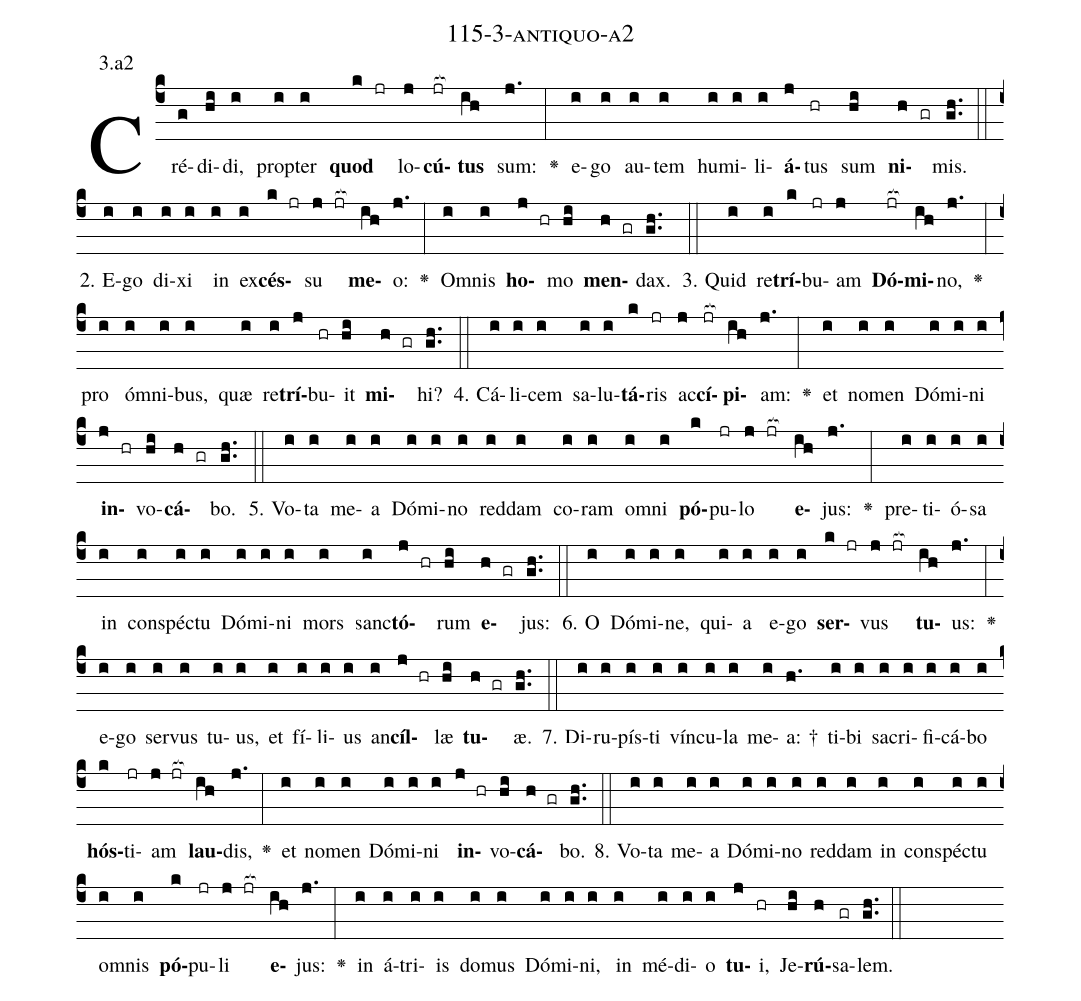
name: 115-3-antiquo-a2;
annotation: 3.a2;
%%
(c4)Cré(g)di(hi)di,(i) prop(i)ter(i) <b>quod</b>(k jr) lo(j)<b>cú</b>(jr[ocb:1{])<b>tus</b>(ih[ocb:0}]) sum:(j.) <v>\greheightstar</v>(:) e(i)go(i) au(i)tem(i) hu(i)mi(i)li(i)<b>á</b>(j)tus(hr) sum(hi) <b>ni</b>(h gr)mis.(gh..) (::)
2. E(i)go(i) di(i)xi(i) in(i) ex(i)<b>cés</b>(k jr)su(j jr[ocb:1{]) <b>me</b>(ih[ocb:0}])o:(j.) <v>\greheightstar</v>(:) Om(i)nis(i) <b>ho</b>(j hr)mo(hi) <b>men</b>(h gr)dax.(gh..) (::)
3. Quid(i) re(i)<b>trí</b>(k)bu(jr)am(j) <b>Dó</b>(jr[ocb:1{])<b>mi</b>(ih[ocb:0}])no,(j.) <v>\greheightstar</v>(:) pro(i) óm(i)ni(i)bus,(i) quæ(i) re(i)<b>trí</b>(j)bu(hr)it(hi) <b>mi</b>(h gr)hi?(gh..) (::)
4. Cá(i)li(i)cem(i) sa(i)lu(i)<b>tá</b>(k)ris(jr) ac(j)<b>cí</b>(jr[ocb:1{])<b>pi</b>(ih[ocb:0}])am:(j.) <v>\greheightstar</v>(:) et(i) no(i)men(i) Dó(i)mi(i)ni(i) <b>in</b>(j hr)vo(hi)<b>cá</b>(h gr)bo.(gh..) (::)
5. Vo(i)ta(i) me(i)a(i) Dó(i)mi(i)no(i) red(i)dam(i) co(i)ram(i) om(i)ni(i) <b>pó</b>(k)pu(jr)lo(j jr[ocb:1{]) <b>e</b>(ih[ocb:0}])jus:(j.) <v>\greheightstar</v>(:) pre(i)ti(i)ó(i)sa(i) in(i) con(i)spéc(i)tu(i) Dó(i)mi(i)ni(i) mors(i) sanc(i)<b>tó</b>(j hr)rum(hi) <b>e</b>(h gr)jus:(gh..) (::)
6. O(i) Dó(i)mi(i)ne,(i) qui(i)a(i) e(i)go(i) <b>ser</b>(k jr)vus(j jr[ocb:1{]) <b>tu</b>(ih[ocb:0}])us:(j.) <v>\greheightstar</v>(:) e(i)go(i) ser(i)vus(i) tu(i)us,(i) et(i) fí(i)li(i)us(i) an(i)<b>cíl</b>(j hr)læ(hi) <b>tu</b>(h gr)æ.(gh..) (::)
7. Di(i)ru(i)pís(i)ti(i) vín(i)cu(i)la(i) me(i)a: †(h.) ti(i)bi(i) sa(i)cri(i)fi(i)cá(i)bo(i) <b>hós</b>(k)ti(jr)am(j jr[ocb:1{]) <b>lau</b>(ih[ocb:0}])dis,(j.) <v>\greheightstar</v>(:) et(i) no(i)men(i) Dó(i)mi(i)ni(i) <b>in</b>(j hr)vo(hi)<b>cá</b>(h gr)bo.(gh..) (::)
8. Vo(i)ta(i) me(i)a(i) Dó(i)mi(i)no(i) red(i)dam(i) in(i) con(i)spéc(i)tu(i) om(i)nis(i) <b>pó</b>(k)pu(jr)li(j jr[ocb:1{]) <b>e</b>(ih[ocb:0}])jus:(j.) <v>\greheightstar</v>(:) in(i) á(i)tri(i)is(i) do(i)mus(i) Dó(i)mi(i)ni,(i) in(i) mé(i)di(i)o(i) <b>tu</b>(j)i,(hr) Je(hi)<b>rú</b>(h)sa(gr)lem.(gh..) (::)
